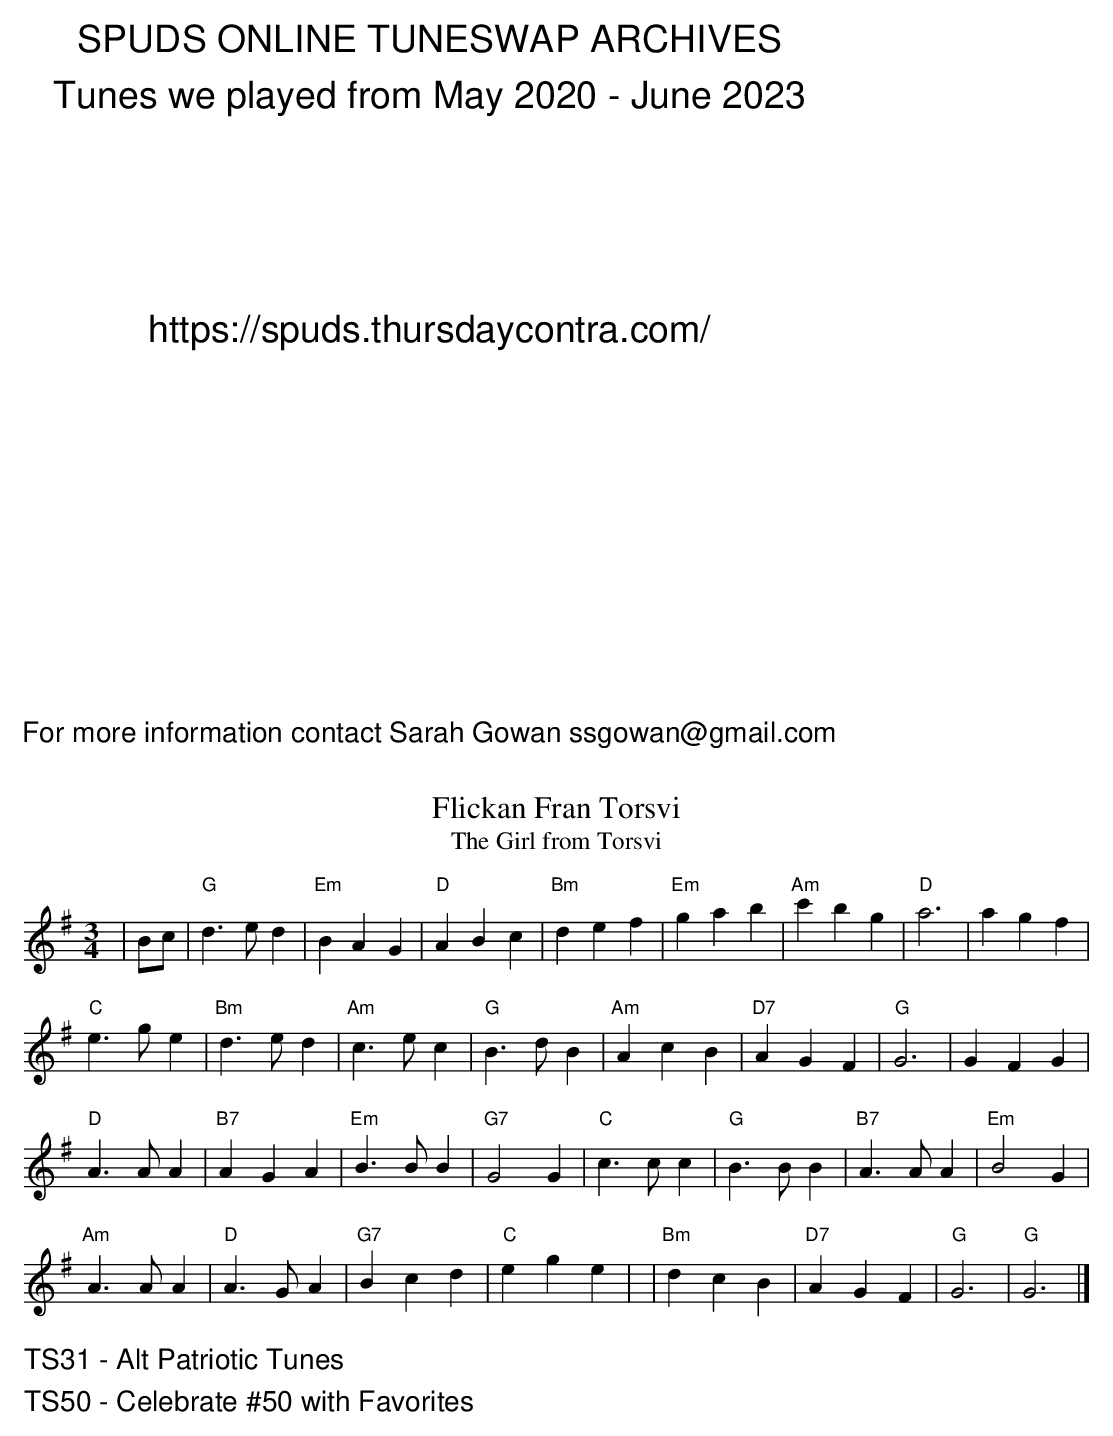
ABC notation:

X:1
T:Flickan Fran Torsvi
T:The Girl from Torsvi
M:3/4
L:1/8
K:G
|Bc|"G"d3ed2|"Em"B2A2G2|"D"A2B2c2|"Bm"d2e2f2|\
"Em"g2a2b2|"Am"c'2b2g2|"D" a6|a2g2f2|
"C"e3ge2|"Bm"d3ed2|"Am"c3ec2|"G"B3dB2|\
"Am"A2c2B2|"D7"A2G2 F2|"G"G6|G2F2G2|
"D"A3AA2|"B7"A2G2A2|"Em"B3BB2|"G7"G4G2|\
"C"c3cc2|"G"B3BB2|"B7"A3AA2|"Em"B4G2|
"Am"A3AA2|"D"A3GA2|"G7"B2c2d2|"C"e2g2e2|\
|"Bm"d2c2B2|"D7"A2G2F2|"G"G6|"G"G6|]
